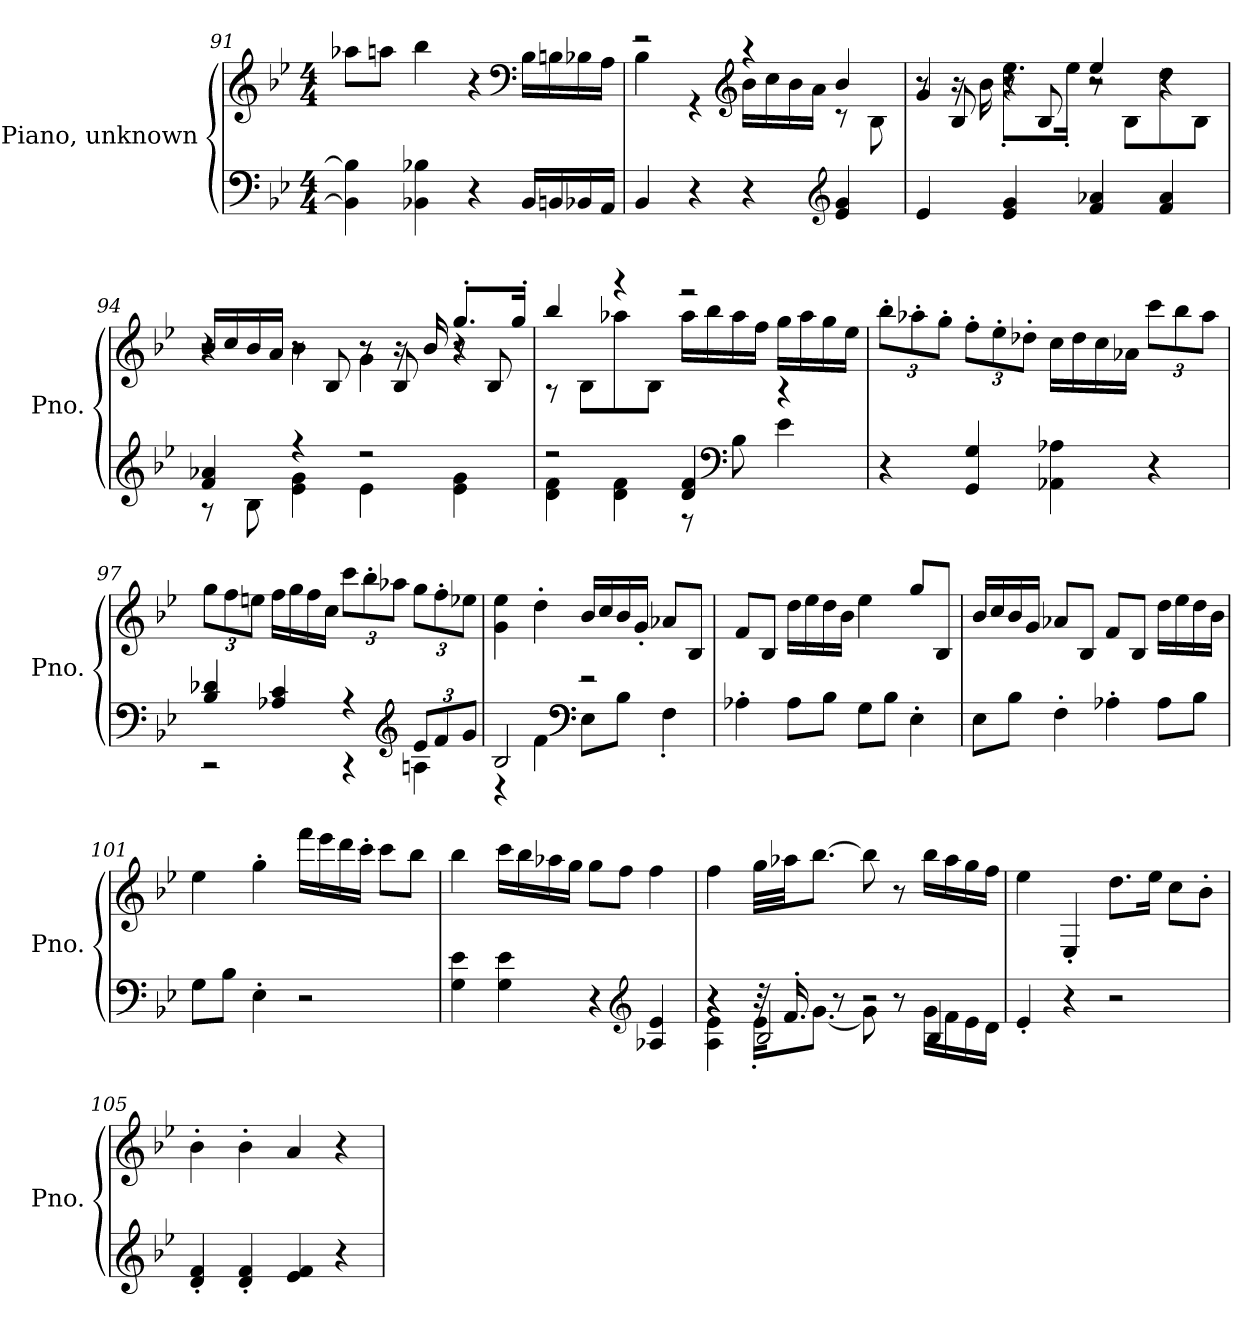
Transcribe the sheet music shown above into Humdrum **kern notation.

**kern	**kern
*part1	*part1
*staff2	*staff1
*I"Piano, unknown	*
*I'Pno.	*
!!LO:PB:g=z
*clefF4	*clefG2
*k[b-e-]	*k[b-e-]
*M4/4	*M4/4
=91	=91
4BB\] 4B\]	8aa-X\L
.	8aan\J
4BB-X\ 4B-X\	4bb-\
4r	4r
*	*clefF4
16BB-/LL	16B-\LL
16BBn/	16Bn\
16BB-X/	16B-X\
16AA/JJ	16A\JJ
=92	=92
*	*^
4BB-/	2r	4B-\
4r	.	4r
*	*clefG2	*
4r	4r	16b-\LL
.	.	16cc\
.	.	16b-\
.	.	16a\JJ
*clefG2	*	*
4e-/ 4g/	4b-/	8r
.	.	8B-\
=93	=93	=93
*	*	*^
4e-/	4g/	8r	8r
.	.	16r	8B-/
.	.	16b-\	.
4e-/ 4g/	4r	8.ee-'\L	8r
.	.	.	8B-/
.	.	16ee-'\Jk	.
4f/ 4a-X/	4ee-/	8r	2r
.	.	8B-\L	.
4f/ 4a-/	4r	8dd\	.
.	.	8B-\J	.
!!LO:LB:g=z	!!	!!
=94	=94	=94	=94
*^	*	*	*
4f/ 4a-X/	8r	16b-/LL	4r	2r
.	.	16cc/	.	.
.	8B-\	16b-/	.	.
.	.	16a/JJ	.	.
4r	4e-\ 4g\	8r	4b-\	.
.	.	8B-/	.	.
2r	4e-\	8r	4g\	8r
.	.	16r	.	8B-/
.	.	16b-/	.	.
.	4e-\ 4g\	8.gg'/L	4r	8r
.	.	.	.	8B-/
.	.	16gg'/Jk	.	.
*	*	*	*v	*v
=95	=95	=95	=95
2r	4d\ 4f\	4bb-/	8r
.	.	.	8B-\L
.	4d\ 4f\	4r	8aa-X\
.	.	.	8B-\J
4d/ 4f/	8r	2r	16aa-\LL
.	.	.	16bb-\
*clefF4	*	*	*
.	8B-\	.	16aa-\
.	.	.	16ff\JJ
4r	4e-\	.	16gg\LL
.	.	.	16aa-\
.	.	.	16gg\
.	.	.	16ee-\JJ
*v	*v	*	*
*	*v	*v
!!LO:LB:g=z
=96	=96
*	*Xbrackettup
4r	12bb-'\L
.	12aa-X'\
.	12gg'\J
4GG/ 4G/	12ff'\L
.	12ee-'\
.	12dd-X'\J
4AA-X\ 4A-X\	16cc\LL
.	16dd-\
.	16cc\
.	16a-X\JJ
4r	12ccc\L
.	12bb-\
.	12aa-\J
=97	=97
*^	*
4B-/ 4d-X/	2r	12gg\L
.	.	12ff\
.	.	12een\J
4A-X/ 4c/	.	16ff\LL
.	.	16gg\
.	.	16ff\
.	.	16cc\JJ
4r	4r	12ccc\L
.	.	12bb-'\
.	.	12aa-X\J
*clefG2	*	*
*Xbrackettup	*	*
12e-/L	4An\	12gg\L
12f/	.	12ff'\
12g/J	.	12ee-X\J
=98	=98	=98
2B-/	4r	4g\ 4ee-\
.	4f\	4dd'\
*clefF4	*	*
2r	8E-\L	16b-/LL
.	.	16cc/
.	8B-\J	16b-/
.	.	16g'/JJ
.	4F'\	8a-X/L
.	.	8B-/J
*v	*v	*
!!LO:LB:g=z
=99	=99
4A-X'\	8f/L
.	8B-/J
8A-\L	16dd\LL
.	16ee-\
8B-\J	16dd\
.	16b-\JJ
8G\L	4ee-\
8B-\J	.
4E-'\	8gg/L
.	8B-/J
=100	=100
8E-\L	16b-/LL
.	16cc/
8B-\J	16b-/
.	16g/JJ
4F'\	8a-X/L
.	8B-/J
4A-X'\	8f/L
.	8B-/J
8A-\L	16dd\LL
.	16ee-\
8B-\J	16dd\
.	16b-\JJ
=101	=101
8G\L	4ee-\
8B-\J	.
4E-'\	4gg'\
2r	16fff\LL
.	16eee-\
.	16ddd\
.	16ccc'\JJ
.	8ccc\L
.	8bb-\J
!!LO:LB:g=z
=102	=102
4G\ 4e-\	4bb-\
4G\ 4e-\	16ccc\LL
.	16bb-\
.	16aa-X\
.	16gg\JJ
4r	8gg\L
.	8ff\J
*clefG2	*
4A-X/ 4e-/	4ff\
=103	=103
*^	*
*	*^	*
4r	4A\ 4e-\	4r	4ff\
32r	16e-'\KL	2B-/	32gg\LLL
16.f'/	.	.	32aa-X\JJ
.	[8.g\J	.	[8.bb-\J
8r	.	.	.
2r	8g\]	.	8bb-\]
.	8r	.	8r
.	16g\LL	4B-/	16bb-\LL
.	16f\	.	16aa-\
.	16e-\	.	16gg\
.	16d\JJ	.	16ff\JJ
*v	*v	*v	*
=104	=104
4e-'/	4ee-\
4r	4E-'/
2r	8.dd\L
.	16ee-\Jk
.	8cc\L
.	8b-'\J
=105	=105
4d/' 4f/'	4b-'\
4d/' 4f/'	4b-'\
4e-/ 4f/	4a/
4r	4r
=	=
*-	*-
